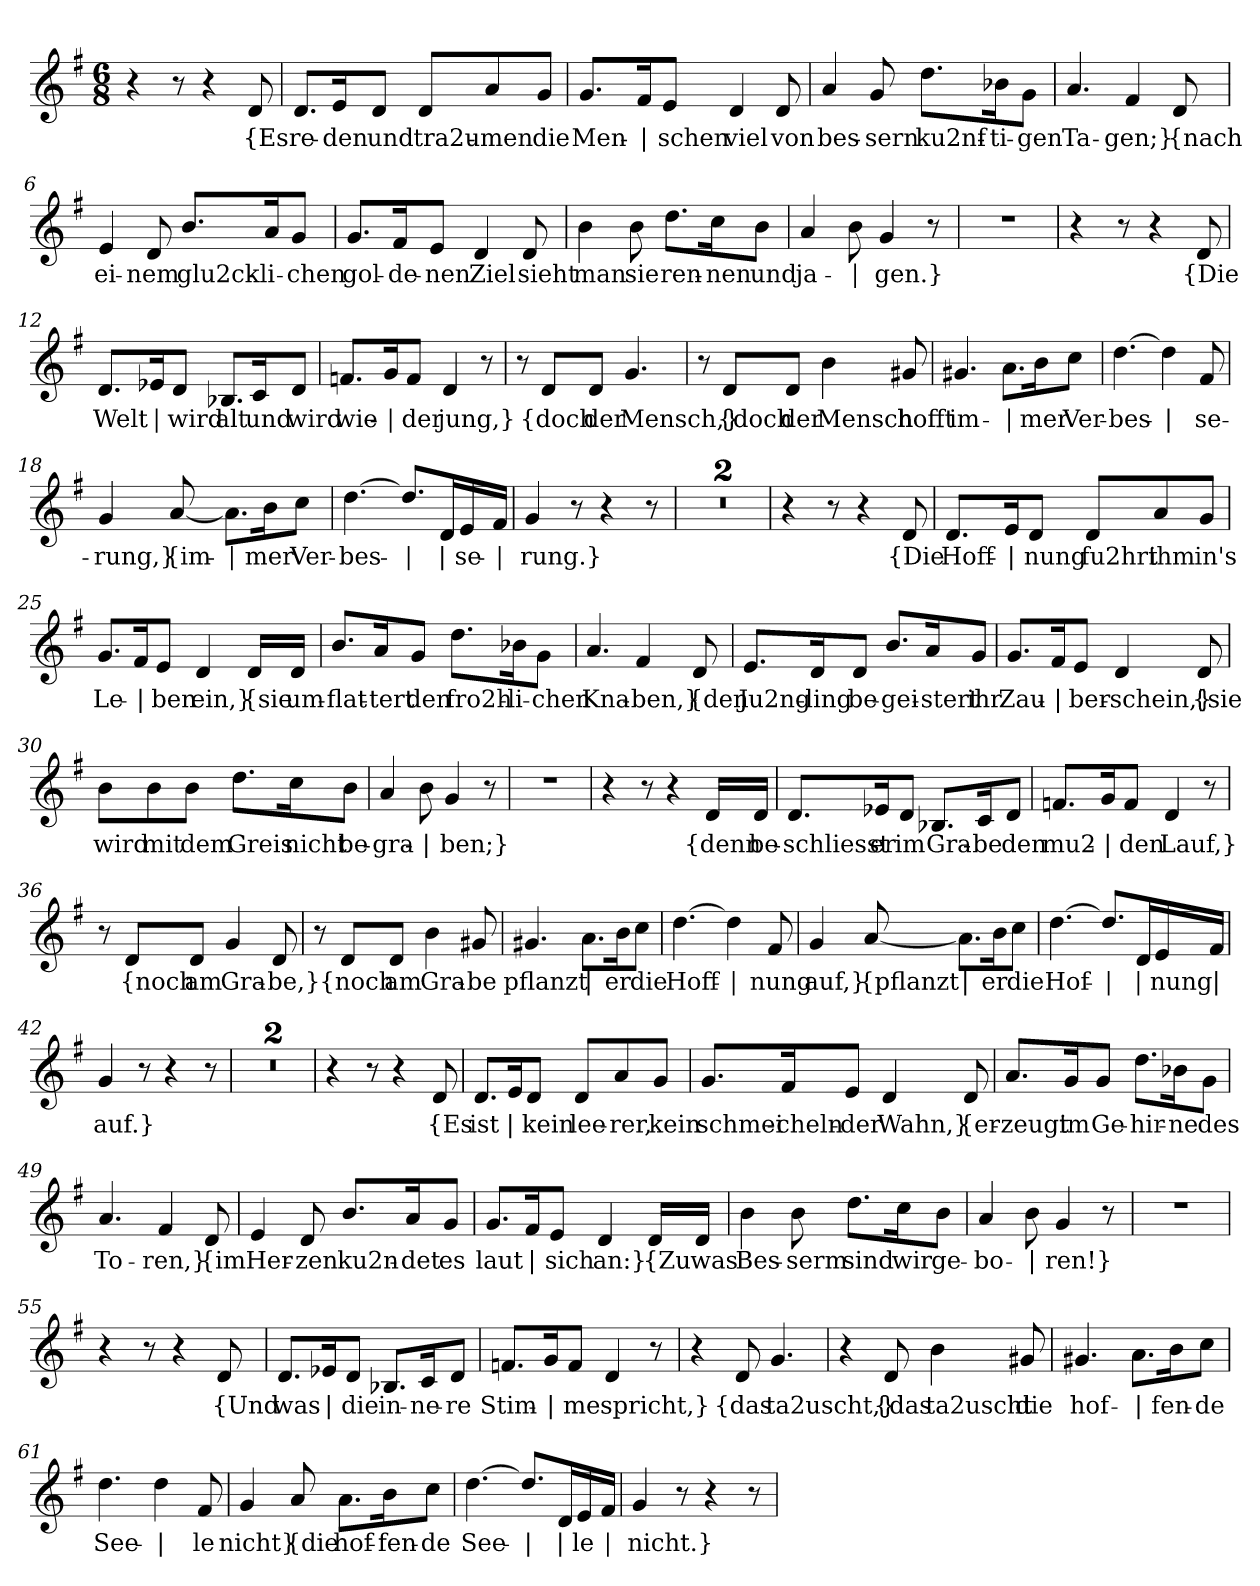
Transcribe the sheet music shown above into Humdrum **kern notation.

**kern	**text
*part1	*part1
*staff1	*staff1
*clefG2	*
*k[f#]	*
*M6/8	*
=1	=1
4r	.
8r	.
4r	.
!	!LO:LY:b
8d/	{Es
=2	=2
!	!LO:LY:b
8.d/L	re-
!	!LO:LY:b
16e/K	-den
!	!LO:LY:b
8d/J	und
!	!LO:LY:b
8d/L	tra2u-
!	!LO:LY:b
8a/	-men
!	!LO:LY:b
8g/J	die
=3	=3
!	!LO:LY:b
8.g/L	Men-
!	!LO:LY:b
16f#/K	|
!	!LO:LY:b
8e/J	-schen
!	!LO:LY:b
4d/	viel
!	!LO:LY:b
8d/	von
=4	=4
!	!LO:LY:b
4a/	bes-
!	!LO:LY:b
8g/	-sern
!	!LO:LY:b
8.dd\L	ku2nf-
!	!LO:LY:b
16b-X\K	-ti-
!	!LO:LY:b
8g\J	-gen
!!LO:LB:g=z
=5	=5
!	!LO:LY:b
4.a/	Ta-
!	!LO:LY:b
4f#/	-gen;}
!	!LO:LY:b
8d/	{nach
=6	=6
!	!LO:LY:b
4e/	ei-
!	!LO:LY:b
8d/	-nem
!	!LO:LY:b
8.b/L	glu2ck-
!	!LO:LY:b
16a/K	-li-
!	!LO:LY:b
8g/J	-chen
=7	=7
!	!LO:LY:b
8.g/L	gol-
!	!LO:LY:b
16f#/K	-de-
!	!LO:LY:b
8e/J	-nen
!	!LO:LY:b
4d/	Ziel
!	!LO:LY:b
8d/	sieht
=8	=8
!	!LO:LY:b
4b\	man
!	!LO:LY:b
8b\	sie
!	!LO:LY:b
8.dd\L	ren-
!	!LO:LY:b
16cc\K	-nen
!	!LO:LY:b
8b\J	und
=9	=9
!	!LO:LY:b
4a/	ja-
!	!LO:LY:b
8b\	|
!	!LO:LY:b
4g/	-gen.}
8r	.
!!LO:LB:g=z
=10	=10
2.r	.
=11	=11
4r	.
8r	.
4r	.
!	!LO:LY:b
8d/	{Die
=12	=12
!	!LO:LY:b
8.d/L	Welt
!	!LO:LY:b
16e-X/K	|
!	!LO:LY:b
8d/J	wird
!	!LO:LY:b
8.B-X/L	alt
!	!LO:LY:b
16c/K	und
!	!LO:LY:b
8d/J	wird
=13	=13
!	!LO:LY:b
8.fn/L	wie-
!	!LO:LY:b
16g/K	|
!	!LO:LY:b
8f/J	-der
!	!LO:LY:b
4d/	jung,}
8r	.
=14	=14
8r	.
!	!LO:LY:b
8d/L	{doch
!	!LO:LY:b
8d/J	der
!	!LO:LY:b
4.g/	Mensch,}
!!LO:LB:g=z
=15	=15
8r	.
!	!LO:LY:b
8d/L	{doch
!	!LO:LY:b
8d/J	der
!	!LO:LY:b
4b\	Mensch
!	!LO:LY:b
8g#X/	hofft
=16	=16
!	!LO:LY:b
4.g#X/	im-
!	!LO:LY:b
8.a\L	|
!	!LO:LY:b
16b\K	-mer
!	!LO:LY:b
8cc\J	Ver-
=17	=17
!	!LO:LY:b
[4.dd\	-bes-
!	!LO:LY:b
4dd\]	|
!	!LO:LY:b
8f#/	-se-
=18	=18
!	!LO:LY:b
4g/	-rung,}
!	!LO:LY:b
[8a/	{im-
!	!LO:LY:b
8.a\L]	|
!	!LO:LY:b
16b\K	-mer
!	!LO:LY:b
8cc\J	Ver-
=19	=19
!	!LO:LY:b
[4.dd\	-bes-
!	!LO:LY:b
8.dd/L]	|
!	!LO:LY:b
16d/L	|
!	!LO:LY:b
16e/	-se-
!	!LO:LY:b
16f#/JJ	|
!!LO:LB:g=z
=20	=20
!	!LO:LY:b
4g/	-rung.}
8r	.
4r	.
8r	.
=21	=21
2.r	.
=22	=22
2.r	.
=23	=23
4r	.
8r	.
4r	.
!	!LO:LY:b
8d/	{Die
=24	=24
!	!LO:LY:b
8.d/L	Hoff-
!	!LO:LY:b
16e/K	|
!	!LO:LY:b
8d/J	-nung
!	!LO:LY:b
8d/L	fu2hrt
!	!LO:LY:b
8a/	ihm
!	!LO:LY:b
8g/J	in's
=25	=25
!	!LO:LY:b
8.g/L	Le-
!	!LO:LY:b
16f#/K	|
!	!LO:LY:b
8e/J	-ben
!	!LO:LY:b
4d/	ein,}
!	!LO:LY:b
16d/LL	{sie
!	!LO:LY:b
16d/JJ	um-
!!LO:LB:g=z
=26	=26
!	!LO:LY:b
8.b/L	-flat-
!	!LO:LY:b
16a/K	-tert
!	!LO:LY:b
8g/J	den
!	!LO:LY:b
8.dd\L	fro2h-
!	!LO:LY:b
16b-X\K	-li-
!	!LO:LY:b
8g\J	-chen
=27	=27
!	!LO:LY:b
4.a/	Kna-
!	!LO:LY:b
4f#/	-ben,}
!	!LO:LY:b
8d/	{den
=28	=28
!	!LO:LY:b
8.e/L	Ju2ng-
!	!LO:LY:b
16d/K	-ling
!	!LO:LY:b
8d/J	be-
!	!LO:LY:b
8.b/L	-gei-
!	!LO:LY:b
16a/K	-stert
!	!LO:LY:b
8g/J	ihr
!!LO:LB:g=z
=29	=29
!	!LO:LY:b
8.g/L	Zau-
!	!LO:LY:b
16f#/K	|
!	!LO:LY:b
8e/J	-ber-
!	!LO:LY:b
4d/	-schein,}
!	!LO:LY:b
8d/	{sie
=30	=30
!	!LO:LY:b
8b\L	wird
!	!LO:LY:b
8b\	mit
!	!LO:LY:b
8b\J	dem
!	!LO:LY:b
8.dd\L	Greis
!	!LO:LY:b
16cc\K	nicht
!	!LO:LY:b
8b\J	be-
=31	=31
!	!LO:LY:b
4a/	-gra-
!	!LO:LY:b
8b\	|
!	!LO:LY:b
4g/	-ben;}
8r	.
=32	=32
2.r	.
=33	=33
4r	.
8r	.
4r	.
!	!LO:LY:b
16d/LL	{denn
!	!LO:LY:b
16d/JJ	be-
!!LO:LB:g=z
=34	=34
!	!LO:LY:b
8.d/L	-schliesst
!	!LO:LY:b
16e-X/K	er
!	!LO:LY:b
8d/J	im
!	!LO:LY:b
8.B-X/L	Gra-
!	!LO:LY:b
16c/K	-be
!	!LO:LY:b
8d/J	den
=35	=35
!	!LO:LY:b
8.fn/L	mu2-
!	!LO:LY:b
16g/K	|
!	!LO:LY:b
8f/J	-den
!	!LO:LY:b
4d/	Lauf,}
8r	.
=36	=36
8r	.
!	!LO:LY:b
8d/L	{noch
!	!LO:LY:b
8d/J	am
!	!LO:LY:b
4g/	Gra-
!	!LO:LY:b
8d/	-be,}
=37	=37
8r	.
!	!LO:LY:b
8d/L	{noch
!	!LO:LY:b
8d/J	am
!	!LO:LY:b
4b\	Gra-
!	!LO:LY:b
8g#X/	-be
=38	=38
!	!LO:LY:b
4.g#X/	pflanzt
!	!LO:LY:b
8.a\L	|
!	!LO:LY:b
16b\K	er
!	!LO:LY:b
8cc\J	die
!!LO:LB:g=z
=39	=39
!	!LO:LY:b
[4.dd\	Hoff-
!	!LO:LY:b
4dd\]	|
!	!LO:LY:b
8f#/	-nung
=40	=40
!	!LO:LY:b
4g/	auf,}
!	!LO:LY:b
[8a/	{pflanzt
!	!LO:LY:b
8.a\L]	|
!	!LO:LY:b
16b\K	er
!	!LO:LY:b
8cc\J	die
=41	=41
!	!LO:LY:b
[4.dd\	Hof-
!	!LO:LY:b
8.dd/L]	|
!	!LO:LY:b
16d/L	|
!	!LO:LY:b
16e/	-nung
!	!LO:LY:b
16f#/JJ	|
=42	=42
!	!LO:LY:b
4g/	auf.}
8r	.
4r	.
8r	.
=43	=43
2.r	.
=44	=44
2.r	.
=45	=45
4r	.
8r	.
4r	.
!	!LO:LY:b
8d/	{Es
!!LO:LB:g=z
=46	=46
!	!LO:LY:b
8.d/L	ist
!	!LO:LY:b
16e/K	|
!	!LO:LY:b
8d/J	kein
!	!LO:LY:b
8d/L	lee-
!	!LO:LY:b
8a/	-rer,
!	!LO:LY:b
8g/J	kein
=47	=47
!	!LO:LY:b
8.g/L	schmei-
!	!LO:LY:b
16f#/K	-cheln-
!	!LO:LY:b
8e/J	-der
!	!LO:LY:b
4d/	Wahn,}
!	!LO:LY:b
8d/	{er-
=48	=48
!	!LO:LY:b
8.a/L	-zeugt
!	!LO:LY:b
16g/K	im
!	!LO:LY:b
8g/J	Ge-
!	!LO:LY:b
8.dd\L	-hir-
!	!LO:LY:b
16b-X\K	-ne
!	!LO:LY:b
8g\J	des
=49	=49
!	!LO:LY:b
4.a/	To-
!	!LO:LY:b
4f#/	-ren,}
!	!LO:LY:b
8d/	{im
!!LO:PB:g=z
=50	=50
!	!LO:LY:b
4e/	Her-
!	!LO:LY:b
8d/	-zen
!	!LO:LY:b
8.b/L	ku2n-
!	!LO:LY:b
16a/K	-det
!	!LO:LY:b
8g/J	es
=51	=51
!	!LO:LY:b
8.g/L	laut
!	!LO:LY:b
16f#/K	|
!	!LO:LY:b
8e/J	sich
!	!LO:LY:b
4d/	an:}
!	!LO:LY:b
16d/LL	{Zu
!	!LO:LY:b
16d/JJ	was
=52	=52
!	!LO:LY:b
4b\	Bes-
!	!LO:LY:b
8b\	-serm
!	!LO:LY:b
8.dd\L	sind
!	!LO:LY:b
16cc\K	wir
!	!LO:LY:b
8b\J	ge-
=53	=53
!	!LO:LY:b
4a/	-bo-
!	!LO:LY:b
8b\	|
!	!LO:LY:b
4g/	-ren!}
8r	.
=54	=54
2.r	.
=55	=55
4r	.
8r	.
4r	.
!	!LO:LY:b
8d/	{Und
!!LO:LB:g=z
=56	=56
!	!LO:LY:b
8.d/L	was
!	!LO:LY:b
16e-X/K	|
!	!LO:LY:b
8d/J	die
!	!LO:LY:b
8.B-X/L	in-
!	!LO:LY:b
16c/K	-ne-
!	!LO:LY:b
8d/J	-re
=57	=57
!	!LO:LY:b
8.fn/L	Stim-
!	!LO:LY:b
16g/K	|
!	!LO:LY:b
8f/J	-me
!	!LO:LY:b
4d/	spricht,}
8r	.
=58	=58
4r	.
!	!LO:LY:b
8d/	{das
!	!LO:LY:b
4.g/	ta2uscht,}
=59	=59
4r	.
!	!LO:LY:b
8d/	{das
!	!LO:LY:b
4b\	ta2uscht
!	!LO:LY:b
8g#X/	die
=60	=60
!	!LO:LY:b
4.g#X/	hof-
!	!LO:LY:b
8.a\L	|
!	!LO:LY:b
16b\K	-fen-
!	!LO:LY:b
8cc\J	-de
!!LO:LB:g=z
=61	=61
!	!LO:LY:b
4.dd\	See-
!	!LO:LY:b
4dd\	|
!	!LO:LY:b
8f#/	-le
=62	=62
!	!LO:LY:b
4g/	nicht}
!	!LO:LY:b
8a/	{die
!	!LO:LY:b
8.a\L	hof-
!	!LO:LY:b
16b\K	-fen-
!	!LO:LY:b
8cc\J	-de
=63	=63
!	!LO:LY:b
[4.dd\	See-
!	!LO:LY:b
8.dd/L]	|
!	!LO:LY:b
16d/L	|
!	!LO:LY:b
16e/	-le
!	!LO:LY:b
16f#/JJ	|
=64	=64
!	!LO:LY:b
4g/	nicht.}
8r	.
4r	.
8r	.
=	=
*-	*-
